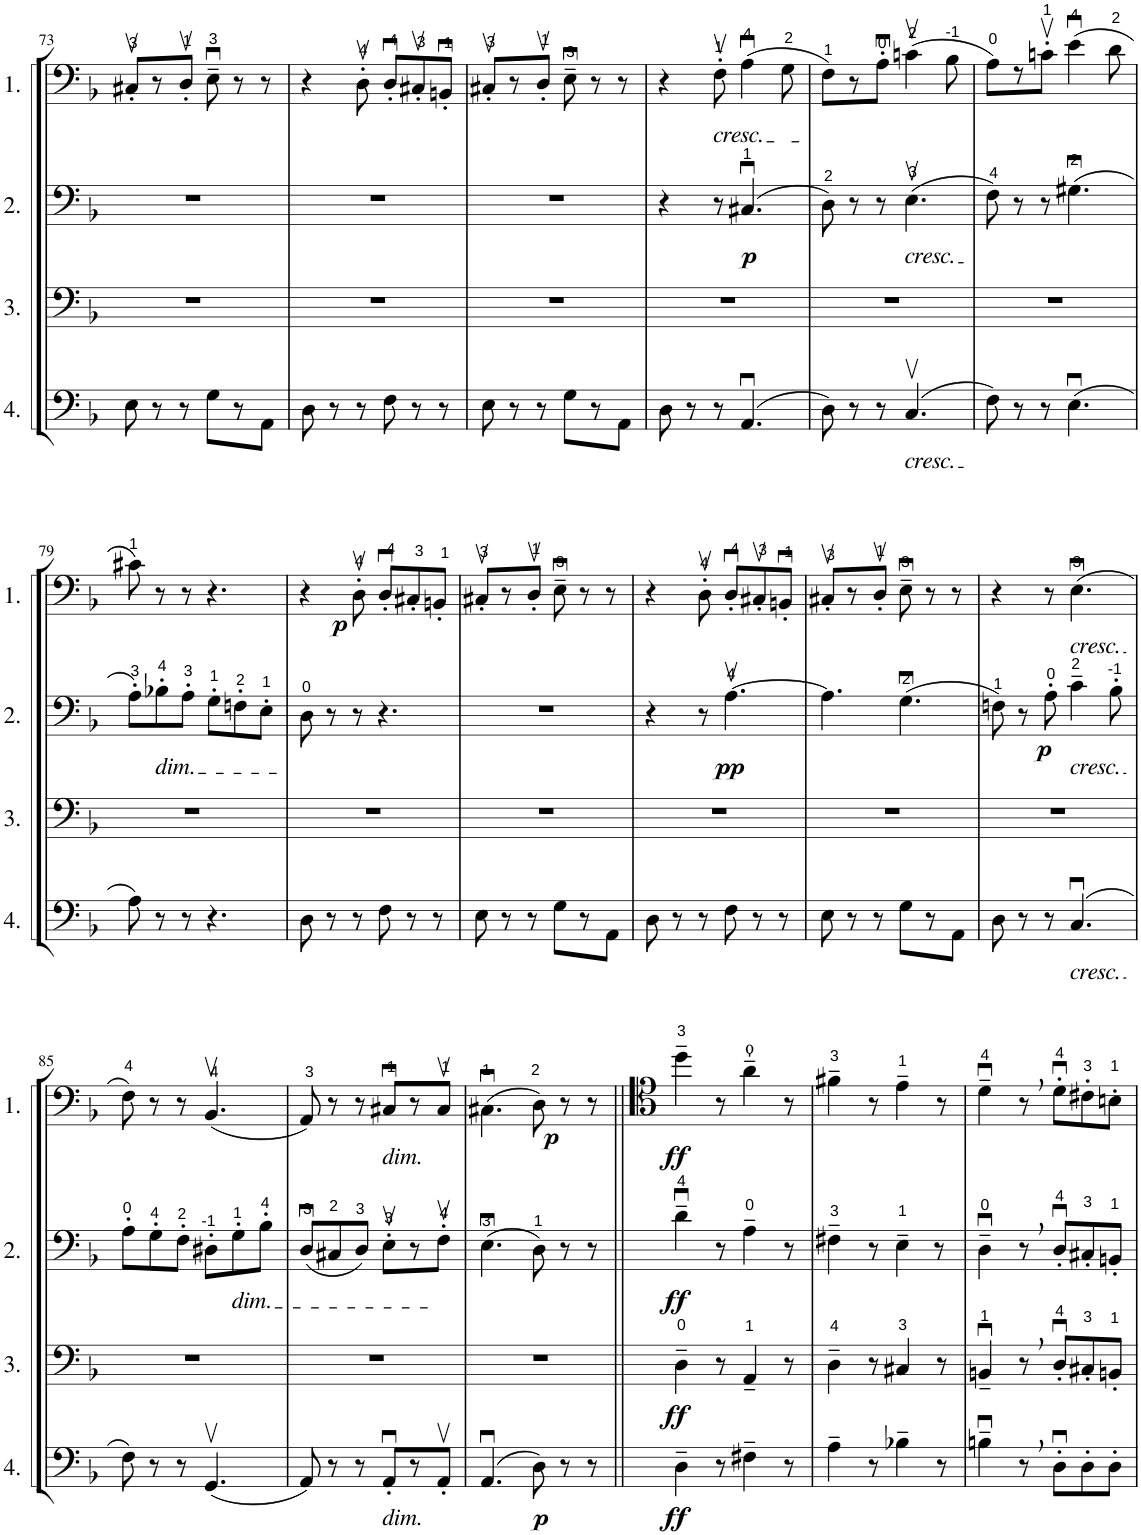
**kern	**dynam	**kern	**dynam	**kern	**dynam	**kern	**dynam
*part4	*part4	*part3	*part3	*part2	*part2	*part1	*part1
*staff4	*staff4	*staff3	*staff3	*staff2	*staff2	*staff1	*staff1
*I"Cello 4	*	*I"Cello 3	*	*I"Cello 2	*	*I"Cello 1	*
!!LO:PB:g=z
*clefF4	*	*clefF4	*	*clefF4	*	*clefF4	*
*k[b-]	*	*k[b-]	*	*k[b-]	*	*k[b-]	*
*M6/8	*	*M6/8	*	*M6/8	*	*M6/8	*
=73	=73	=73	=73	=73	=73	=73	=73
8E\	.	2.r	.	2.r	.	8C#Xv'/L	.
8r	.	.	.	.	.	8r	.
8r	.	.	.	.	.	8Dv'/J	.
8G\L	.	.	.	.	.	8Eu~\	.
8r	.	.	.	.	.	8r	.
8AA\J	.	.	.	.	.	8r	.
=74	=74	=74	=74	=74	=74	=74	=74
8D\	.	2.r	.	2.r	.	4r	.
8r	.	.	.	.	.	.	.
8r	.	.	.	.	.	8Dv'\	.
8F\	.	.	.	.	.	8Du'/L	.
8r	.	.	.	.	.	8C#Xv'/	.
8r	.	.	.	.	.	8BBnu'/J	.
=75	=75	=75	=75	=75	=75	=75	=75
8E\	.	2.r	.	2.r	.	8C#Xv'/L	.
8r	.	.	.	.	.	8r	.
8r	.	.	.	.	.	8Dv'/J	.
8G\L	.	.	.	.	.	8Eu~\	.
8r	.	.	.	.	.	8r	.
8AA\J	.	.	.	.	.	8r	.
=76	=76	=76	=76	=76	=76	=76	=76
8D\	.	2.r	.	4r	.	4r	.
8r	.	.	.	.	.	.	.
!	!	!	!	!	!	!LO:TX:b:i:t=cresc.	!
8r	.	.	.	8r	.	8Fv'\	.
!	!	!	!	!	!LO:DY:b	!	!
(4.AAu/	.	.	.	(4.C#Xu/	p	(4Au\	.
.	.	.	.	.	.	8G\	.
=77	=77	=77	=77	=77	=77	=77	=77
8D\)	.	2.r	.	8D\)	.	8F\L)	.
8r	.	.	.	8r	.	8r	.
8r	.	.	.	8r	.	8Au'\J	.
!	!	!	!	!LO:TX:b:i:t=cresc.	!	!	!
!LO:TX:b:i:t=cresc.	!	!	!	!	!	!	!
(4.Cv/	.	.	.	(4.Ev\	.	(4cnv\	.
.	.	.	.	.	.	8B-\	.
=78	=78	=78	=78	=78	=78	=78	=78
8F\)	.	2.r	.	8F\)	.	8A\L)	.
8r	.	.	.	8r	.	8r	.
8r	.	.	.	8r	.	8cnv'\J	.
(4.Eu\	.	.	.	(4.G#Xu\	.	(4eu\	.
.	.	.	.	.	.	8d\	.
!!LO:LB:g=z
=79	=79	=79	=79	=79	=79	=79	=79
8A\)	.	2.r	.	8A'\L)	.	8c#X\)	.
!	!	!	!	!LO:TX:b:i:t=dim.	!	!	!
8r	.	.	.	8B-X'\	.	8r	.
8r	.	.	.	8A'\J	.	8r	.
4.r	.	.	.	8G'\L	.	4.r	.
.	.	.	.	8Fn'\	.	.	.
.	.	.	.	8E'\J	.	.	.
=80	=80	=80	=80	=80	=80	=80	=80
8D\	.	2.r	.	8D\	.	4r	.
8r	.	.	.	8r	.	.	.
!	!	!	!	!	!	!	!LO:DY:b
8r	.	.	.	8r	.	8Dv'\	p
8F\	.	.	.	4.r	.	8Du'/L	.
8r	.	.	.	.	.	8C#X'/	.
8r	.	.	.	.	.	8BBn'/J	.
=81	=81	=81	=81	=81	=81	=81	=81
8E\	.	2.r	.	2.r	.	8C#Xv'/L	.
8r	.	.	.	.	.	8r	.
8r	.	.	.	.	.	8Dv'/J	.
8G\L	.	.	.	.	.	8Eu~\	.
8r	.	.	.	.	.	8r	.
8AA\J	.	.	.	.	.	8r	.
=82	=82	=82	=82	=82	=82	=82	=82
8D\	.	2.r	.	4r	.	4r	.
8r	.	.	.	.	.	.	.
8r	.	.	.	8r	.	8Dv'\	.
!	!	!	!	!	!LO:DY:b	!	!
8F\	.	.	.	[4.Av\	pp	8Du'/L	.
8r	.	.	.	.	.	8C#Xv'/	.
8r	.	.	.	.	.	8BBnu'/J	.
=83	=83	=83	=83	=83	=83	=83	=83
8E\	.	2.r	.	4.A\]	.	8C#Xv'/L	.
8r	.	.	.	.	.	8r	.
8r	.	.	.	.	.	8Dv'/J	.
8G\L	.	.	.	(4.Gu\	.	8Eu~\	.
8r	.	.	.	.	.	8r	.
8AA\J	.	.	.	.	.	8r	.
=84	=84	=84	=84	=84	=84	=84	=84
8D\	.	2.r	.	8Fn\)	.	4r	.
8r	.	.	.	8r	.	.	.
!	!	!	!	!	!LO:DY:b	!	!
8r	.	.	.	8A'\	p	8r	.
!	!	!	!	!	!	!LO:TX:b:i:t=cresc.	!
!	!	!	!	!LO:TX:b:i:t=cresc.	!	!	!
!LO:TX:b:i:t=cresc.	!	!	!	!	!	!	!
(4.Cu/	.	.	.	4c~\	.	(4.Eu\	.
.	.	.	.	8B-'\	.	.	.
!!LO:LB:g=z
=85	=85	=85	=85	=85	=85	=85	=85
8F\)	.	2.r	.	8A'\L	.	8F\)	.
8r	.	.	.	8G'\	.	8r	.
8r	.	.	.	8F'\J	.	8r	.
(4.GGv/	.	.	.	8D#X'\L	.	(4.BB-v/	.
!	!	!	!	!LO:TX:b:i:t=dim.	!	!	!
.	.	.	.	8G'\	.	.	.
.	.	.	.	8B-'\J	.	.	.
=86	=86	=86	=86	=86	=86	=86	=86
8AA/)	.	2.r	.	(8Du/L	.	8AA/)	.
8r	.	.	.	8C#X/	.	8r	.
8r	.	.	.	8D/J)	.	8r	.
!	!	!	!	!	!	!LO:TX:b:i:t=dim.	!
!LO:TX:b:i:t=dim.	!	!	!	!	!	!	!
8AAu'/L	.	.	.	8Ev'\L	.	8C#Xu/L	.
8r	.	.	.	8r	.	8r	.
8AAv'/J	.	.	.	8Fv'\J	.	8C#v/J	.
=87	=87	=87	=87	=87	=87	=87	=87
(4.AAu/	.	2.r	.	(4.Eu\	.	(4.C#Xu\	.
!	!LO:DY:b	!	!	!	!	!	!LO:DY:b
8D\)	p	.	.	8D\)	.	8D\)	p
8r	.	.	.	8r	.	8r	.
8r	.	.	.	8r	.	8r	.
=88||	=88||	=88||	=88||	=88||	=88||	=88||	=88||
!	!LO:DY:b	!	!LO:DY:b	!	!LO:DY:b	!	!LO:DY:b
4D~\	ff	4D~\	ff	4du~\	ff	4dd~\	ff
8r	.	8r	.	8r	.	8r	.
4F#X~\	.	4AA~/	.	4A~\	.	4a~\	.
8r	.	8r	.	8r	.	8r	.
=89	=89	=89	=89	=89	=89	=89	=89
4A~\	.	4D~\	.	4F#X~\	.	4f#X~\	.
8r	.	8r	.	8r	.	8r	.
4B-X~\	.	4C#X/	.	4E~\	.	4e~\	.
8r	.	8r	.	8r	.	8r	.
=90	=90	=90	=90	=90	=90	=90	=90
4Bnu~\	.	4BBnu~/	.	4Du~\	.	4du~\	.
8r	.	8r	.	8r	.	8r	.
8Du'\L	.	8Du'/L	.	8Du'/L	.	8du'\L	.
8D'\	.	8C#X'/	.	8C#X'/	.	8c#X'\	.
8D'\J	.	8BBn'/J	.	8BBn'/J	.	8Bn'\J	.
=	=	=	=	=	=	=	=
*-	*-	*-	*-	*-	*-	*-	*-
